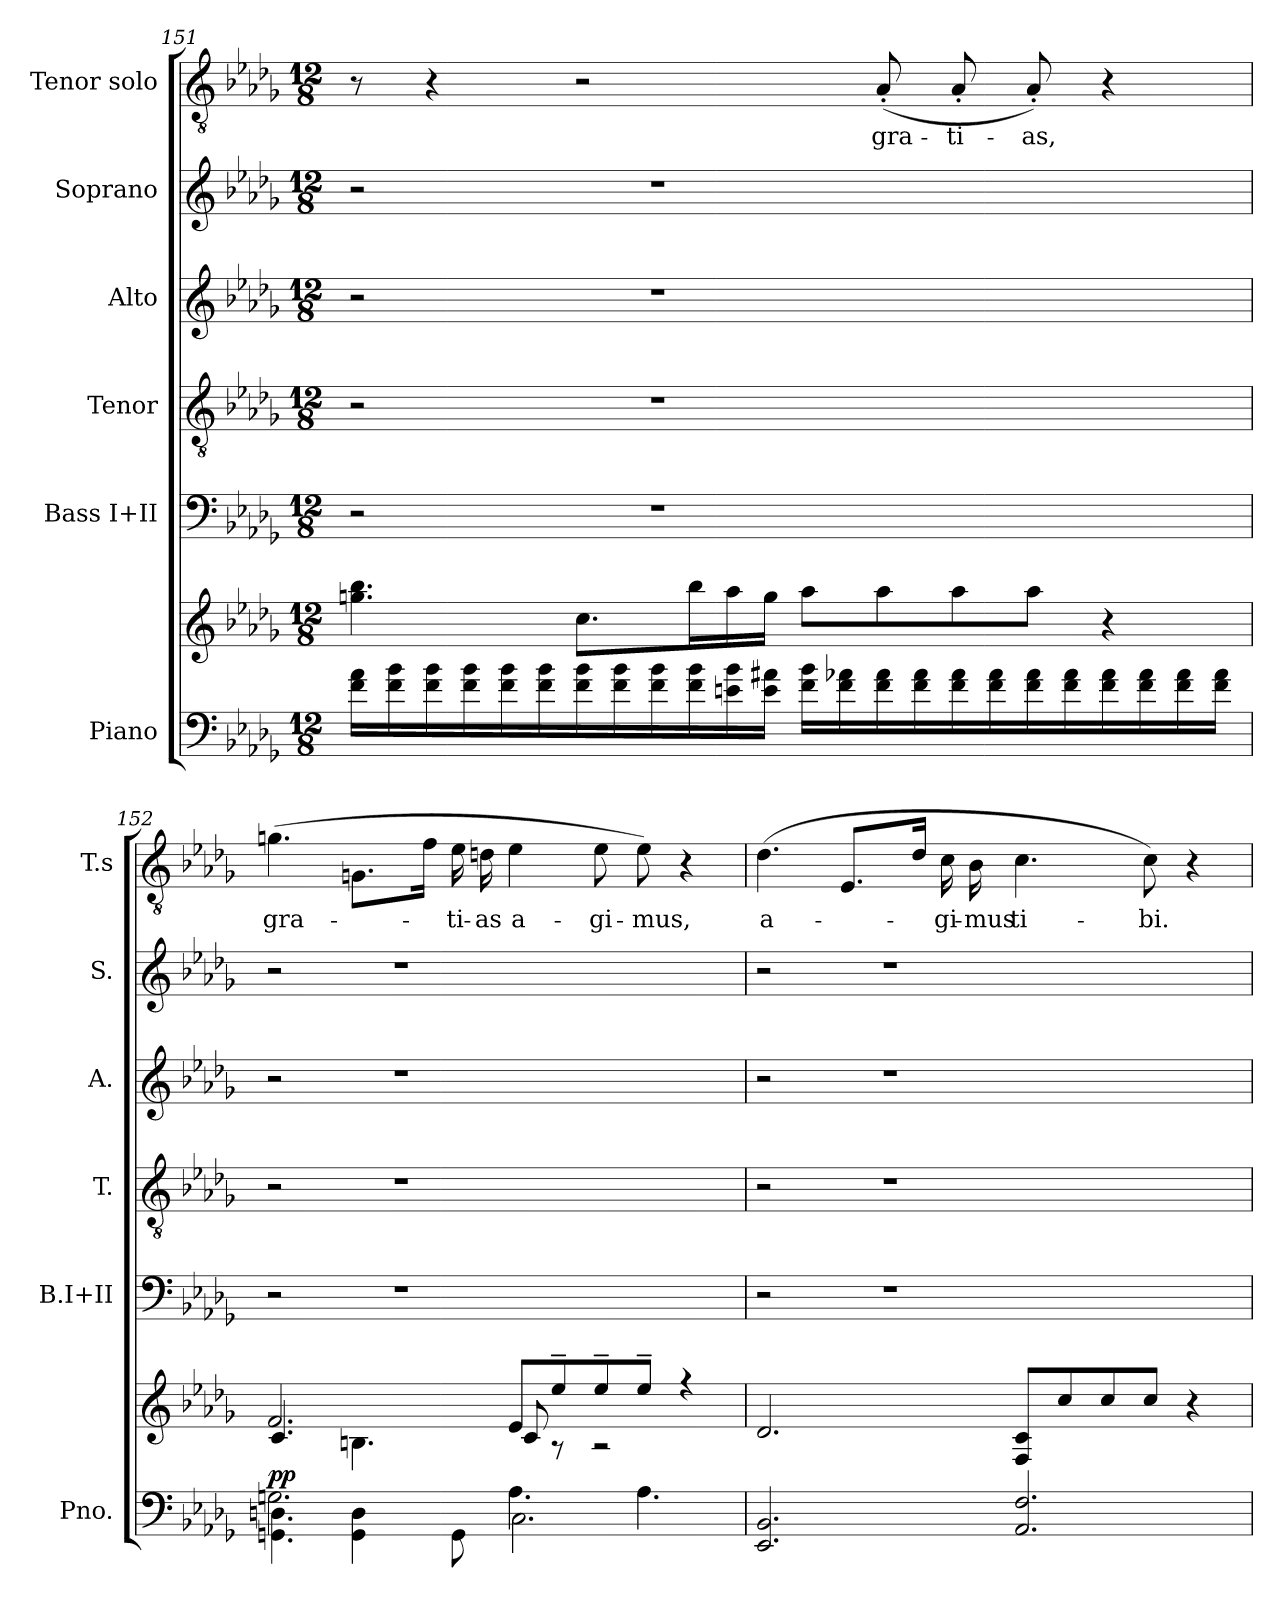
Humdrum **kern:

**kern	**kern	**dynam	**kern	**kern	**kern	**kern	**kern	**text
*part6	*part6	*part6	*part5	*part4	*part3	*part2	*part1	*part1
*staff7	*staff6	*staff6/7	*staff5	*staff4	*staff3	*staff2	*staff1	*staff1
*I"Piano	*	*	*I"Bass I+II	*I"Tenor	*I"Alto	*I"Soprano	*I"Tenor solo	*
*I'Pno.	*	*	*I'B.I+II	*I'T.	*I'A.	*I'S.	*I'T.s	*
!!LO:LB:g=z
*clefF4	*clefG2	*	*clefF4	*clefGv2	*clefG2	*clefG2	*clefGv2	*
*k[b-e-a-d-g-]	*k[b-e-a-d-g-]	*	*k[b-e-a-d-g-]	*k[b-e-a-d-g-]	*k[b-e-a-d-g-]	*k[b-e-a-d-g-]	*k[b-e-a-d-g-]	*
*M12/8	*M12/8	*	*M12/8	*M12/8	*M12/8	*M12/8	*M12/8	*
=151	=151	=151	=151	=151	=151	=151	=151	=151
16f\ 16a-\LL	4.ggn\ 4.bb-\	.	2r	2r	2r	2r	8r	.
16f\ 16b-\	.	.	.	.	.	.	.	.
16f\ 16b-\	.	.	.	.	.	.	4r	.
16f\ 16b-\	.	.	.	.	.	.	.	.
16f\ 16b-\	.	.	.	.	.	.	.	.
16f\ 16b-\	.	.	.	.	.	.	.	.
16f\ 16b-\	8.cc\L	.	.	.	.	.	2r	.
16f\ 16b-\	.	.	.	.	.	.	.	.
16f\ 16b-\	.	.	1r	1r	1r	1r	.	.
16f\ 16b-\	16bb-\L	.	.	.	.	.	.	.
16en\ 16b-\	16aa-\	.	.	.	.	.	.	.
16e\ 16a#X\JJ	16gg\JJ	.	.	.	.	.	.	.
16f\ 16b-\LL	8aa-\L	.	.	.	.	.	.	.
16f\ 16a-X\	.	.	.	.	.	.	.	.
16f\ 16a-\	8aa-\	.	.	.	.	.	(8A-'/	gra-
16f\ 16a-\	.	.	.	.	.	.	.	.
16f\ 16a-\	8aa-\	.	.	.	.	.	8A-'/	-ti-
16f\ 16a-\	.	.	.	.	.	.	.	.
16f\ 16a-\	8aa-\J	.	.	.	.	.	8A-'/)	-as,
16f\ 16a-\	.	.	.	.	.	.	.	.
16f\ 16a-\	4r	.	.	.	.	.	4r	.
16f\ 16a-\	.	.	.	.	.	.	.	.
16f\ 16a-\	.	.	.	.	.	.	.	.
16f\ 16a-\JJ	.	.	.	.	.	.	.	.
=152	=152	=152	=152	=152	=152	=152	=152	=152
*^	*^	*	*	*	*	*	*	*
!	!	!	!	!LO:DY:a=2	!	!	!	!	!	!
2.Gn\	4.GGn\ 4.Dn\	2.f/	4.c/	pp	2r	2r	2r	2r	(4.gn\	gra-
.	4GG\ 4D\	.	4.Bn\	.	.	.	.	.	8.Gn\L	.
.	.	.	.	.	1r	1r	1r	1r	.	.
.	.	.	.	.	.	.	.	.	16f\Jk	.
.	8GG\	.	.	.	.	.	.	.	16e-\	-ti-
.	.	.	.	.	.	.	.	.	16dn\	-as
4.A-\	2.C\	8e-/L	8c/	.	.	.	.	.	4e-\	a-
.	.	8ee-~/	8r	.	.	.	.	.	.	.
.	.	8ee-~/	2r	.	.	.	.	.	8e-\	-gi-
4.A-\	.	8ee-~/J	.	.	.	.	.	.	8e-\)	-mus,
.	.	4r	.	.	.	.	.	.	4r	.
*v	*v	*	*	*	*	*	*	*	*	*
*	*v	*v	*	*	*	*	*	*	*
!!LO:LB:g=z
=153	=153	=153	=153	=153	=153	=153	=153	=153
2.EE-/ 2.BB-/	2.d-/	.	2r	2r	2r	2r	(4.d-\	a-
.	.	.	.	.	.	.	8.E-/L	.
.	.	.	1r	1r	1r	1r	.	.
.	.	.	.	.	.	.	16d-/Jk	.
.	.	.	.	.	.	.	16c\	-gi-
.	.	.	.	.	.	.	16B-\	-mus
2.AA-/ 2.F/	8F/ 8c/L	.	.	.	.	.	4.c\	ti-
.	8cc/	.	.	.	.	.	.	.
.	8cc/	.	.	.	.	.	.	.
.	8cc/J	.	.	.	.	.	8c\)	-bi.
.	4r	.	.	.	.	.	4r	.
=	=	=	=	=	=	=	=	=
*-	*-	*-	*-	*-	*-	*-	*-	*-
